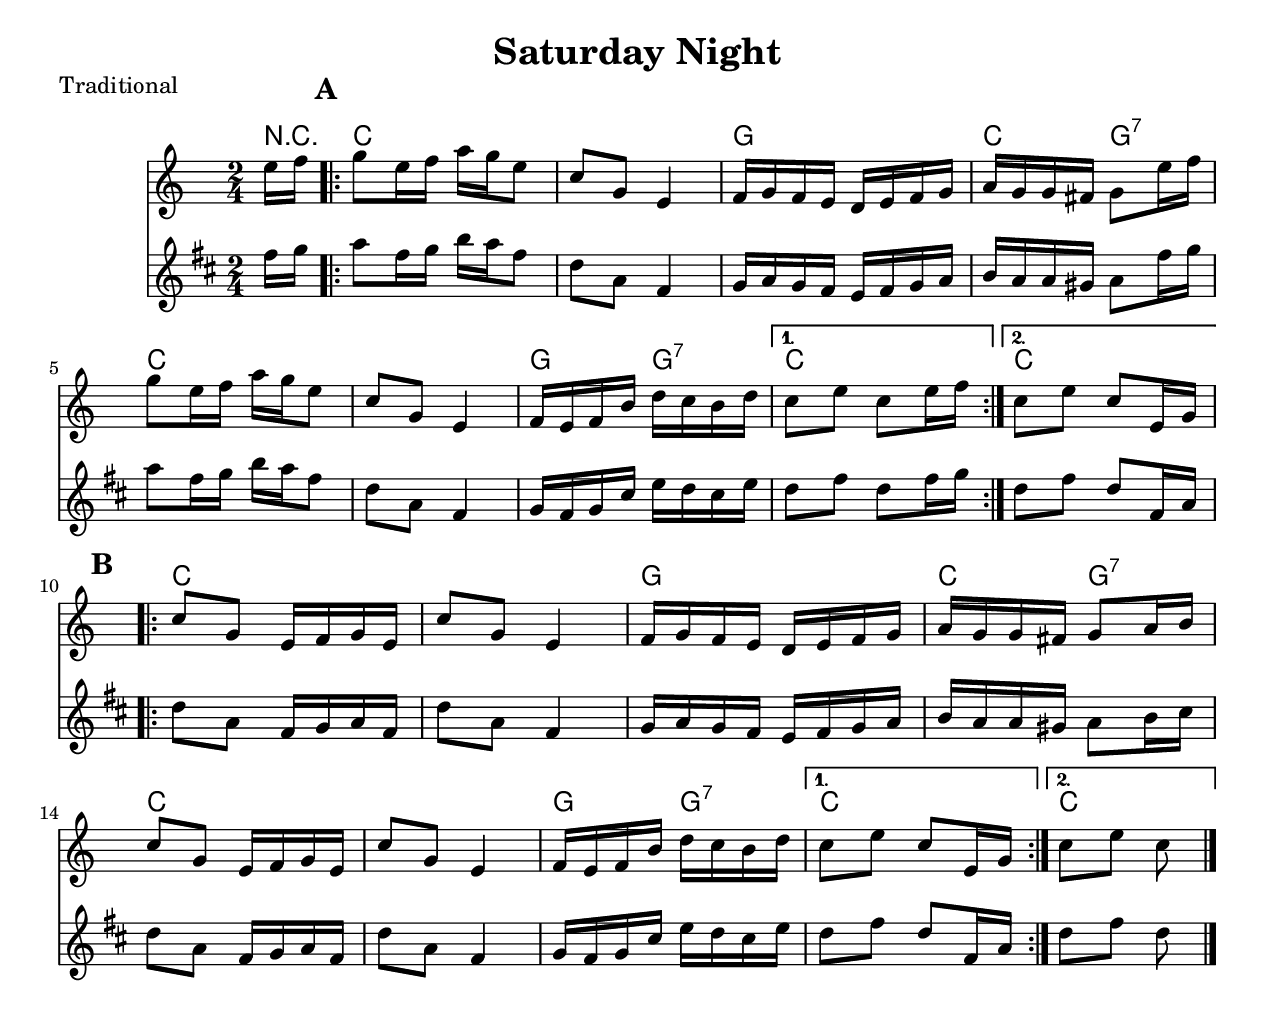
\version "2.6.3"
\header {
  title = "Saturday Night"
  piece = "Traditional"
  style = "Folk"
%  copyright = "Public Domain"
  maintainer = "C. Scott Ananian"
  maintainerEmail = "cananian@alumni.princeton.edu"
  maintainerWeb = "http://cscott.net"
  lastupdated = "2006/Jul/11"
  meter = 129
}
#(set-default-paper-size "letter")

melody = \relative c'' {
  \set Staff.midiInstrument = "fiddle"
  \key c \major
  \partial 8 e16 f |
  \repeat volta 2 {
    g8 e16 f a g e8 |
    c8 g e4 |
    f16 g f e d e f g |
    a16 g g fis g8 e'16 f |

    g8 e16 f a g e8 |
    c8 g e4 |
    f16 e f b d c b d |
  }
  \alternative {
    { c8 e c e16 f }
    { c8 e c e,16 g }
  }
  \break
% part 2
  \repeat volta 2 {
    c8 g e16 f g e |
    c'8 g e4 |
    f16 g f e d e f g |
    a16 g g fis g8 a16 b |

    c8 g e16 f g e |
    c'8 g e4 |
    f16 e f b d c b d |
  }
  \alternative {
    { c8 e c e,16 g }
    { c8 e c \bar "|." }
  }
}

harmonies = \chordmode {
  \set Staff.midiInstrument = "pizzicato strings"
  \set Score.markFormatter = #format-mark-box-letters
  \partial 8 
  r8 |
  \once\override Score.RehearsalMark #'extra-offset = #'(0 . 2)
  \mark\default
  \repeat volta 2 {
    c4 c
    c4 c
    g4 g
    c4 g:7

    c4 c
    c4 c
    g4 g:7
  }
  \alternative {
    { c4 c }
    { c4 c }
  }
  
% Part 2
  \once\override Score.RehearsalMark #'extra-offset = #'(-4 . 2)
  \mark\default
  \repeat volta 2 {
    c4 c
    c4 c
    g4 g
    c4 g:7
\break
    c4 c
    c4 c
    g4 g:7
  }
  \alternative {
    { c4 c }
    { c4. }
  }
}

\score {
  <<
    \time 2/4 
    \context ChordNames {
      \set chordChanges = ##t
      \harmonies
    }
    \new Staff <<
      \set Staff.instrument = "Melody"
      \melody
    >>
    \new Staff <<
      \set Staff.instrument = "Clarinet"
      \transpose bes c' << \melody >>
    >>
%    \new TabStaff <<
%      \set TabStaff.stringTunings = #'(2 0 -7 -10 5) % (fDFCD)
%      \banjo
%    >>
%    \new TabStaff <<
%      \set TabStaff.stringTunings = #bass-tuning
%      \bass
%    >>
%    \new PianoStaff <<
%      #(set-accidental-style 'piano-cautionary)
%      \set PianoStaff.instrument = \markup { "Piano" \hspace #2.0 }
%     \context Staff = upper << \time 4/4 \pianotop >>
%     \context Staff = lower << \clef bass \pianobot >>
%   >>
  >>
  \layout { }
}

\score {
  \unfoldRepeats
  \context PianoStaff <<
    \time 2/4 
    \context Staff=melody << r4 \melody >>
%    \context Staff=banjo \transpose f g << r4 \banjo >>
%    \context Staff=bass << r4 \bass >>
    \context Staff=chords << r4\p \harmonies >>
%    \context Staff=upper << r4\pianotop >>
%    \context Staff=lower << r4\pianobot >>
  >>
  \midi {
    \tempo 4=120
  }
}
